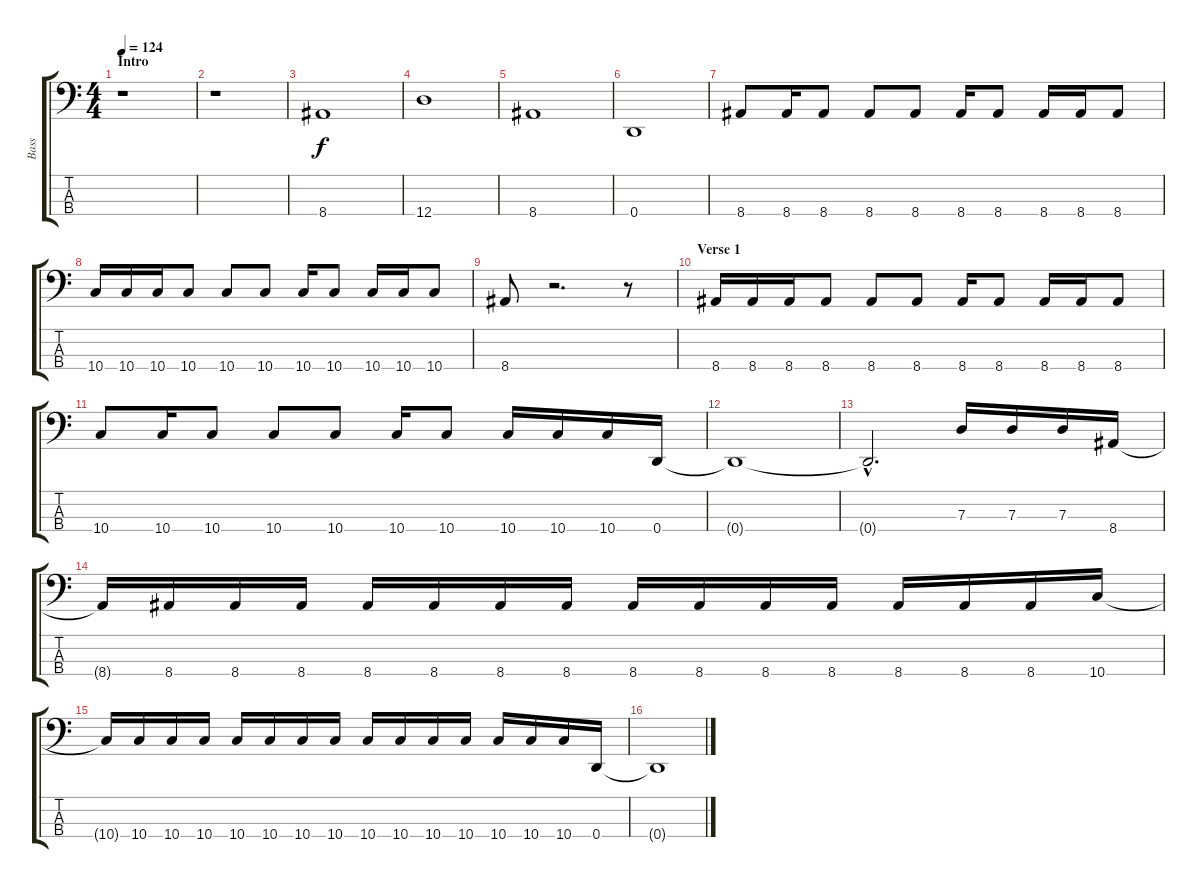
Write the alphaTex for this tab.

\track ("Bass" "Bass") {instrument electricbasspick}
\staff {score tabs}
\tuning (F2 C2 G1 D1) {hide}
\ts (4 4)
\section ("" "Intro")
\tempo 124
\clef f4
\ks c
r.1{dy f instrument electricbasspick} |
r.1 |
8.4.1 |
12.4.1 |
8.4.1 |
0.4.1 |
8.4.8 8.4.16 8.4.8 8.4.8 8.4.8 8.4.16 8.4.8 8.4.16 8.4.16 8.4.8 |
10.4.16 10.4.16 10.4.16 10.4.8 10.4.8 10.4.8 10.4.16 10.4.8 10.4.16 10.4.16 10.4.8 |
8.4.8 r.2{d} r.8 |
\section ("" "Verse 1")
8.4.16 8.4.16 8.4.16 8.4.8 8.4.8 8.4.8 8.4.16 8.4.8 8.4.16 8.4.16 8.4.8 |
10.4.8 10.4.16 10.4.8 10.4.8 10.4.8 10.4.16 10.4.8 10.4.16 10.4.16 10.4.16 0.4.16 |
0.4{t}.1 |
0.4{hac t}.2{d} 7.3.16 7.3.16 7.3.16 8.4.16 |
8.4{t}.16 8.4.16 8.4.16 8.4.16 8.4.16 8.4.16 8.4.16 8.4.16 8.4.16 8.4.16 8.4.16 8.4.16 8.4.16 8.4.16 8.4.16 10.4.16 |
10.4{t}.16 10.4.16 10.4.16 10.4.16 10.4.16 10.4.16 10.4.16 10.4.16 10.4.16 10.4.16 10.4.16 10.4.16 10.4.16 10.4.16 10.4.16 0.4.16 |
0.4{t}.1
